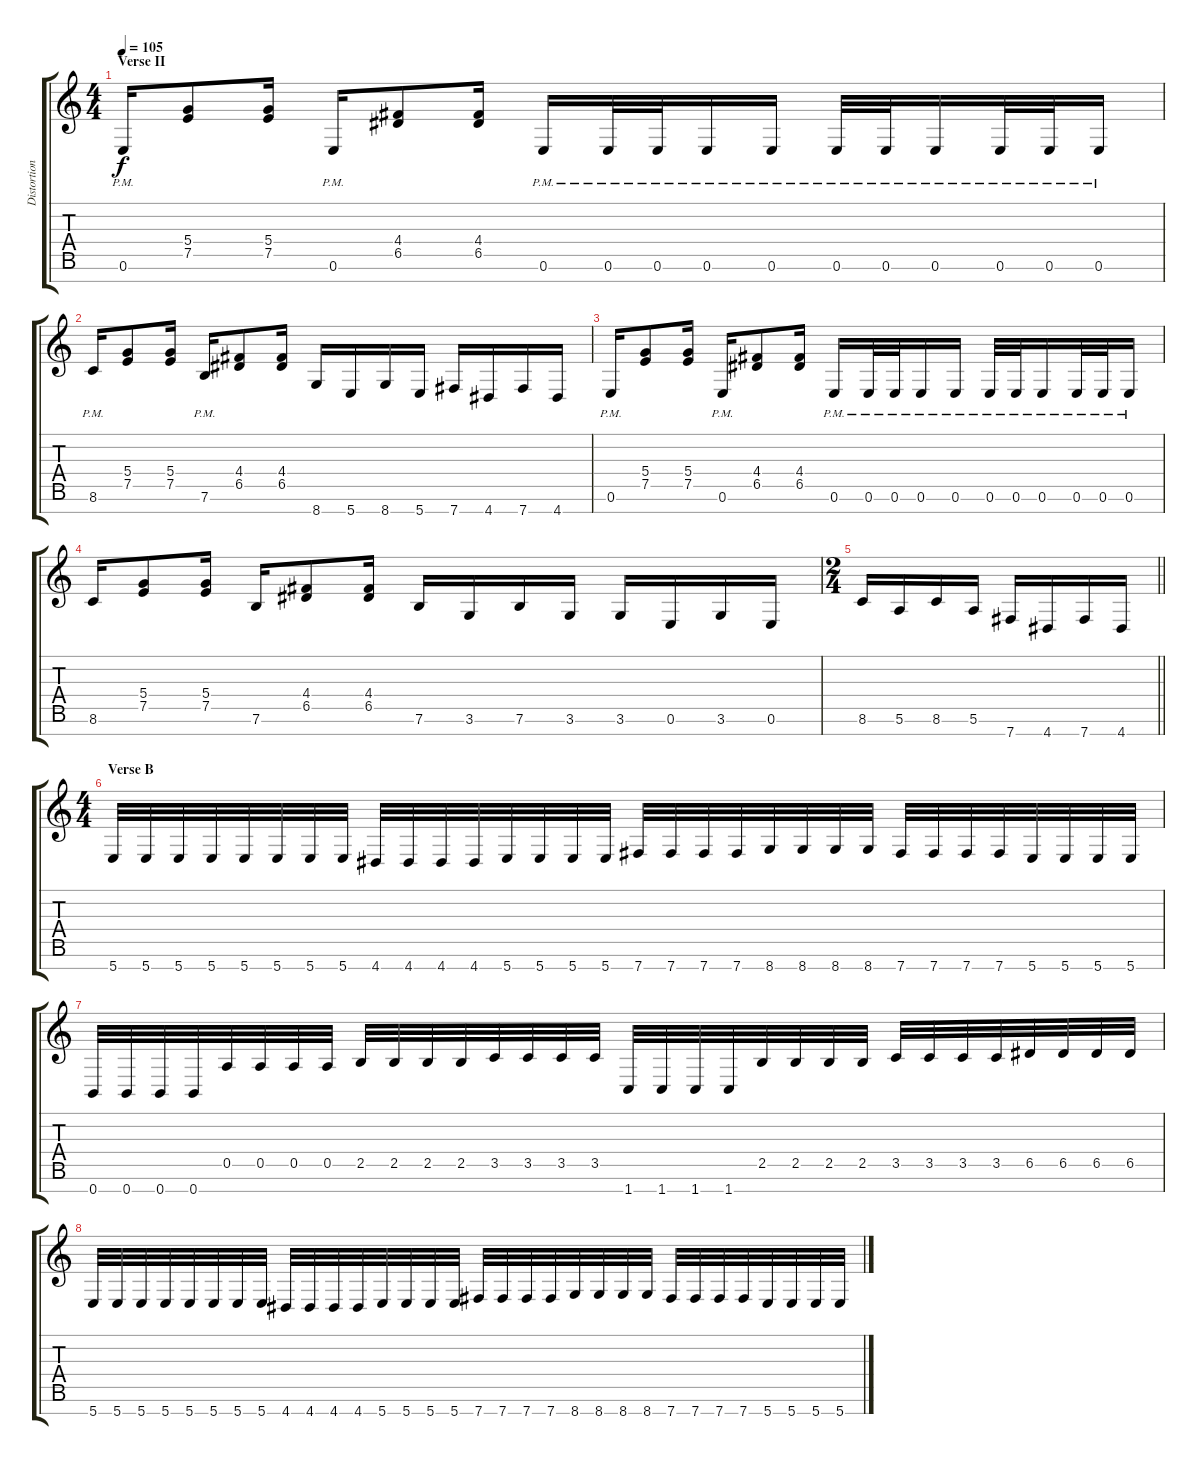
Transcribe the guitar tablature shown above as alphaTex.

\track ("Distortion Guitar I" "Distortion") {instrument distortionguitar}
\staff {score tabs}
\tuning (E4 B3 G3 D3 A2 E2 B1) {hide}
\ts (4 4)
\section ("" "Verse II")
\tempo 105
\clef g2
\ks c
0.6{pm}.16{dy f} (5.4 7.5).8 (5.4 7.5).16 0.6{pm}.16 (4.4 6.5).8 (4.4 6.5).16 0.6{pm}.16 0.6{pm}.32 0.6{pm}.32 0.6{pm}.16 0.6{pm}.16 0.6{pm}.32 0.6{pm}.32 0.6{pm}.16 0.6{pm}.32 0.6{pm}.32 0.6{pm}.16 |
8.6{pm}.16 (5.4 7.5).8 (5.4 7.5).16 7.6{pm}.16 (4.4 6.5).8 (4.4 6.5).16 8.7.16 5.7.16 8.7.16 5.7.16 7.7.16 4.7.16 7.7.16 4.7.16 |
0.6{pm}.16 (5.4 7.5).8 (5.4 7.5).16 0.6{pm}.16 (4.4 6.5).8 (4.4 6.5).16 0.6{pm}.16 0.6{pm}.32 0.6{pm}.32 0.6{pm}.16 0.6{pm}.16 0.6{pm}.32 0.6{pm}.32 0.6{pm}.16 0.6{pm}.32 0.6{pm}.32 0.6{pm}.16 |
8.6.16 (5.4 7.5).8 (5.4 7.5).16 7.6.16 (4.4 6.5).8 (4.4 6.5).16 7.6.16 3.6.16 7.6.16 3.6.16 3.6.16 0.6.16 3.6.16 0.6.16 |
\ts (2 4)
\barLineRight lightlight
8.6.16 5.6.16 8.6.16 5.6.16 7.7.16 4.7.16 7.7.16 4.7.16 |
\ts (4 4)
\section ("" "Verse B")
5.7.32 5.7.32 5.7.32 5.7.32 5.7.32 5.7.32 5.7.32 5.7.32 4.7.32 4.7.32 4.7.32 4.7.32 5.7.32 5.7.32 5.7.32 5.7.32 7.7.32 7.7.32 7.7.32 7.7.32 8.7.32 8.7.32 8.7.32 8.7.32 7.7.32 7.7.32 7.7.32 7.7.32 5.7.32 5.7.32 5.7.32 5.7.32 |
0.7.32 0.7.32 0.7.32 0.7.32 0.5.32 0.5.32 0.5.32 0.5.32 2.5.32 2.5.32 2.5.32 2.5.32 3.5.32 3.5.32 3.5.32 3.5.32 1.7.32 1.7.32 1.7.32 1.7.32 2.5.32 2.5.32 2.5.32 2.5.32 3.5.32 3.5.32 3.5.32 3.5.32 6.5.32 6.5.32 6.5.32 6.5.32 |
5.7.32 5.7.32 5.7.32 5.7.32 5.7.32 5.7.32 5.7.32 5.7.32 4.7.32 4.7.32 4.7.32 4.7.32 5.7.32 5.7.32 5.7.32 5.7.32 7.7.32 7.7.32 7.7.32 7.7.32 8.7.32 8.7.32 8.7.32 8.7.32 7.7.32 7.7.32 7.7.32 7.7.32 5.7.32 5.7.32 5.7.32 5.7.32
